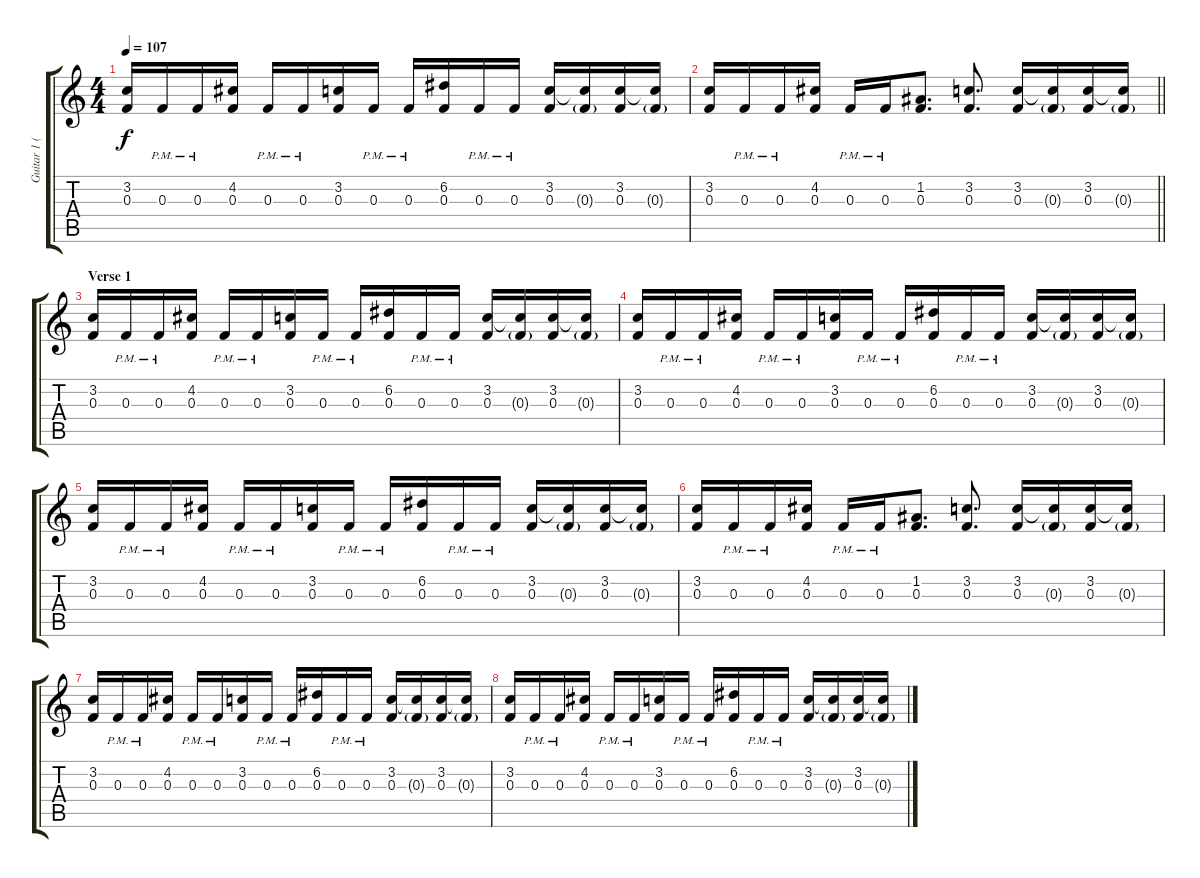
\track ("Guitar 1 (Kiley)" "Guitar 1 (") {instrument distortionguitar}
\staff {score tabs}
\tuning (D4 A3 F3 C3 G2 D2) {hide}
\ts (4 4)
\tempo 107
\clef g2
\ks c
(3.2 0.3).16{dy f} 0.3{pm}.16 0.3{pm}.16 (4.2 0.3).16 0.3{pm}.16 0.3{pm}.16 (3.2 0.3).16 0.3{pm}.16 0.3{pm}.16 (6.2 0.3).16 0.3{pm}.16 0.3{pm}.16 (3.2 0.3).16 (3.2{t} 0.3{g}).16 (3.2 0.3).16 (3.2{t} 0.3{g}).16 |
\barLineRight lightlight
(3.2 0.3).16 0.3{pm}.16 0.3{pm}.16 (4.2 0.3).16 0.3{pm}.16 0.3{pm}.16 (1.2 0.3).8{d} (3.2 0.3).8{d} (3.2 0.3).16 (3.2{t} 0.3{g}).16 (3.2 0.3).16 (3.2{t} 0.3{g}).16 |
\section ("" "Verse 1")
(3.2 0.3).16 0.3{pm}.16 0.3{pm}.16 (4.2 0.3).16 0.3{pm}.16 0.3{pm}.16 (3.2 0.3).16 0.3{pm}.16 0.3{pm}.16 (6.2 0.3).16 0.3{pm}.16 0.3{pm}.16 (3.2 0.3).16 (3.2{t} 0.3{g}).16 (3.2 0.3).16 (3.2{t} 0.3{g}).16 |
(3.2 0.3).16 0.3{pm}.16 0.3{pm}.16 (4.2 0.3).16 0.3{pm}.16 0.3{pm}.16 (3.2 0.3).16 0.3{pm}.16 0.3{pm}.16 (6.2 0.3).16 0.3{pm}.16 0.3{pm}.16 (3.2 0.3).16 (3.2{t} 0.3{g}).16 (3.2 0.3).16 (3.2{t} 0.3{g}).16 |
(3.2 0.3).16 0.3{pm}.16 0.3{pm}.16 (4.2 0.3).16 0.3{pm}.16 0.3{pm}.16 (3.2 0.3).16 0.3{pm}.16 0.3{pm}.16 (6.2 0.3).16 0.3{pm}.16 0.3{pm}.16 (3.2 0.3).16 (3.2{t} 0.3{g}).16 (3.2 0.3).16 (3.2{t} 0.3{g}).16 |
(3.2 0.3).16 0.3{pm}.16 0.3{pm}.16 (4.2 0.3).16 0.3{pm}.16 0.3{pm}.16 (1.2 0.3).8{d} (3.2 0.3).8{d} (3.2 0.3).16 (3.2{t} 0.3{g}).16 (3.2 0.3).16 (3.2{t} 0.3{g}).16 |
(3.2 0.3).16 0.3{pm}.16 0.3{pm}.16 (4.2 0.3).16 0.3{pm}.16 0.3{pm}.16 (3.2 0.3).16 0.3{pm}.16 0.3{pm}.16 (6.2 0.3).16 0.3{pm}.16 0.3{pm}.16 (3.2 0.3).16 (3.2{t} 0.3{g}).16 (3.2 0.3).16 (3.2{t} 0.3{g}).16 |
(3.2 0.3).16 0.3{pm}.16 0.3{pm}.16 (4.2 0.3).16 0.3{pm}.16 0.3{pm}.16 (3.2 0.3).16 0.3{pm}.16 0.3{pm}.16 (6.2 0.3).16 0.3{pm}.16 0.3{pm}.16 (3.2 0.3).16 (3.2{t} 0.3{g}).16 (3.2 0.3).16 (3.2{t} 0.3{g}).16
